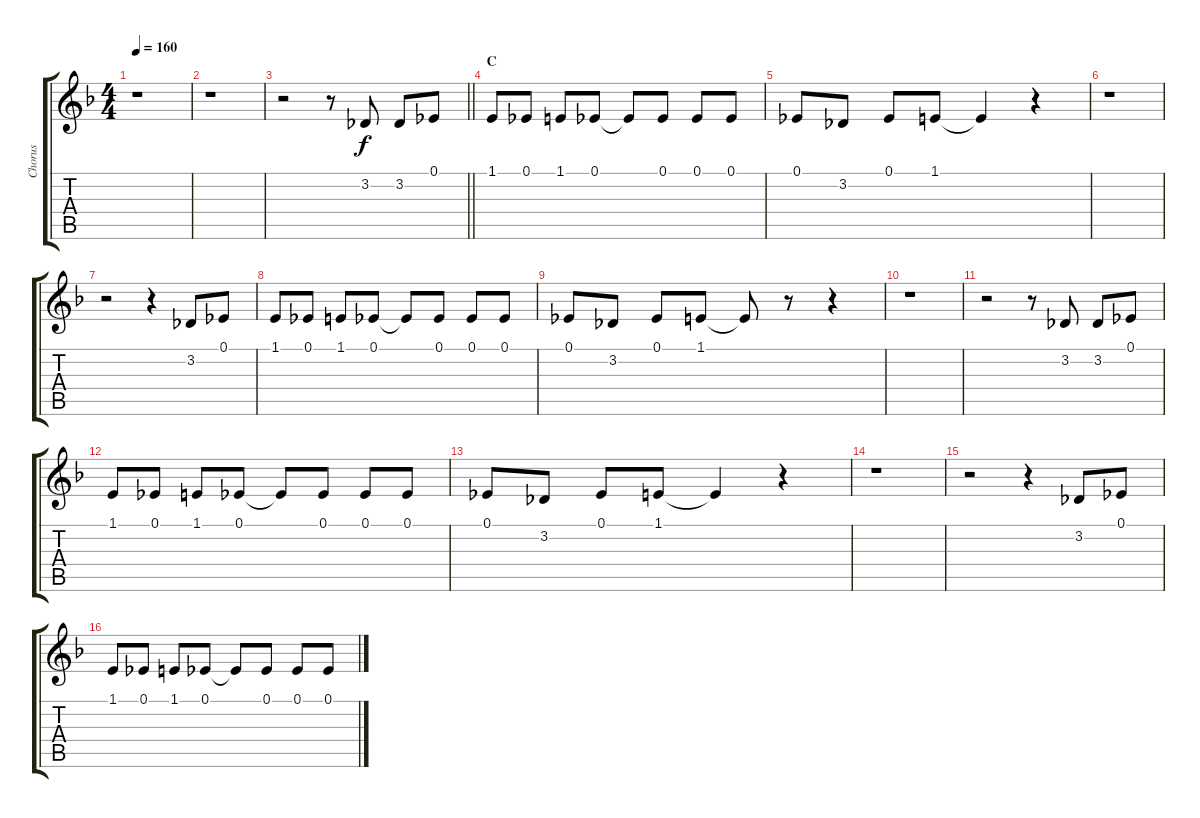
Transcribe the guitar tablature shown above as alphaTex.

\track ("Chorus " "Chorus ") {instrument voiceoohs}
\staff {score tabs}
\tuning (Eb4 Bb3 Gb3 Db3 Ab2 Eb2) {hide}
\ts (4 4)
\tempo 160
\clef g2
\ks f
r.1{dy f} |
r.1 |
\barLineRight lightlight
r.2 r.8 3.2.8 3.2.8 0.1.8 |
\section ("" "C")
1.1.8 0.1.8 1.1.8 0.1.8 0.1{t}.8 0.1.8 0.1.8 0.1.8 |
0.1.8 3.2.8 0.1.8 1.1.8 1.1{t}.4 r.4 |
r.1 |
r.2 r.4 3.2.8 0.1.8 |
1.1.8 0.1.8 1.1.8 0.1.8 0.1{t}.8 0.1.8 0.1.8 0.1.8 |
0.1.8 3.2.8 0.1.8 1.1.8 1.1{t}.8 r.8 r.4 |
r.1 |
r.2 r.8 3.2.8 3.2.8 0.1.8 |
1.1.8 0.1.8 1.1.8 0.1.8 0.1{t}.8 0.1.8 0.1.8 0.1.8 |
0.1.8 3.2.8 0.1.8 1.1.8 1.1{t}.4 r.4 |
r.1 |
r.2 r.4 3.2.8 0.1.8 |
1.1.8 0.1.8 1.1.8 0.1.8 0.1{t}.8 0.1.8 0.1.8 0.1.8
